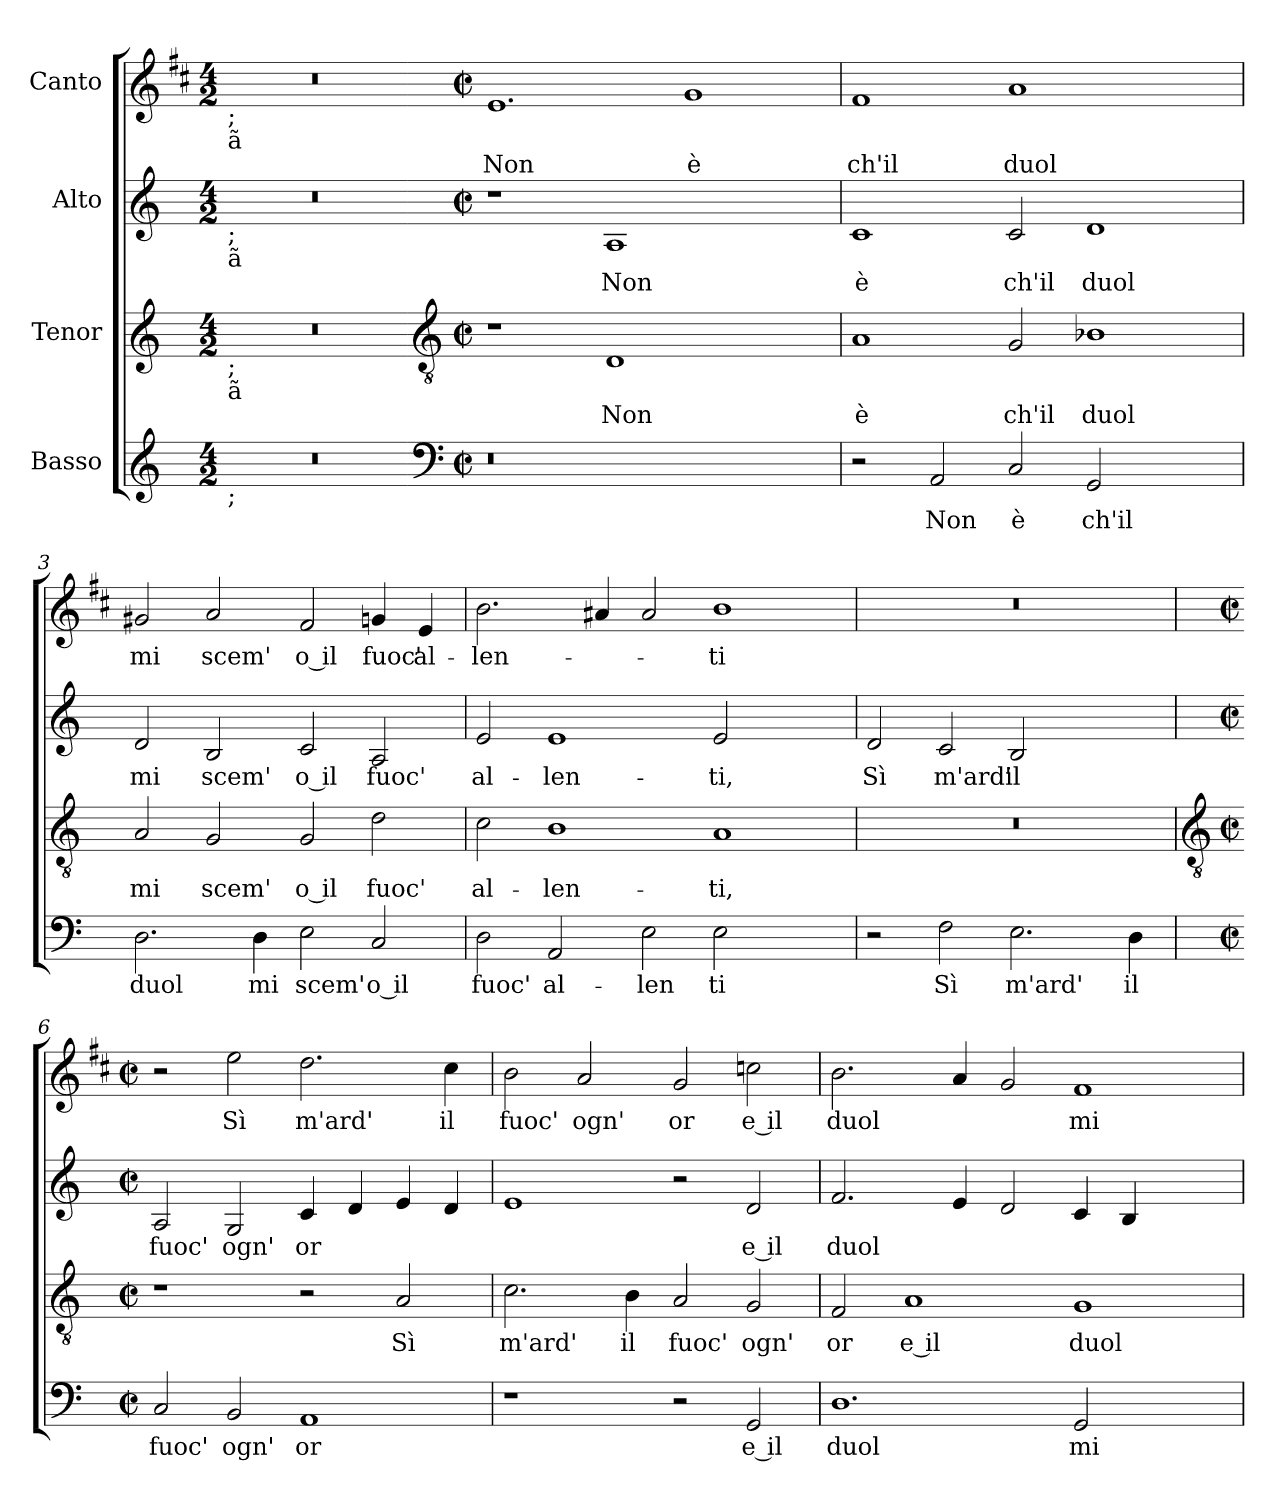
**kern	**text	**kern	**text	**kern	**text	**kern	**text
*part4	*part4	*part3	*part3	*part2	*part2	*part1	*part1
*staff4	*staff4	*staff3	*staff3	*staff2	*staff2	*staff1	*staff1
*I"Basso	*	*I"Tenor	*	*I"Alto	*	*I"Canto	*
*clefG2	*	*clefG2	*	*clefG2	*	*clefG2	*
*	*	*	*	*	*	*ITrd1c2	*
*k[]	*	*k[]	*	*k[]	*	*k[]	*
*C:	*	*C:	*	*C:	*	*C:	*
*M4/2	*	*M4/2	*	*M4/2	*	*M4/2	*
=	=	=	=	=	=	=	=
!	!	!	!	!	!	!LO:TX:b:t=;	!
!	!	!	!	!	!	!LO:TX:b:t=ã	!
!	!	!	!	!LO:TX:b:t=;	!	!	!
!	!	!	!	!LO:TX:b:t=ã	!	!	!
!	!	!LO:TX:b:t=;	!	!	!	!	!
!	!	!LO:TX:b:t=ã	!	!	!	!	!
!LO:TX:b:t=;	!	!	!	!	!	!	!
0r	.	0r	.	0r	.	0r	.
!!LO:LB:g=z
==1	=1	=1	=1	=1	=1	=1	=1
*clefF4	*	*clefGv2	*	*	*	*	*
*M4/2	*	*M4/2	*	*M4/2	*	*M4/2	*
*met(c|)	*	*met(c|)	*	*met(c|)	*	*met(c|)	*
!	!	!	!	!	!	!	!LO:LY:b
0r	.	1r	.	1r	.	1.d	Non
!	!	!	!LO:LY:b	!	!LO:LY:b	!	!
.	.	1D	Non	1A	Non	.	.
!	!	!	!	!	!	!	!LO:LY:b
.	.	.	.	.	.	1f	è
2ryy	.	2ryy	.	2ryy	.	.	.
=2	=2	=2	=2	=2	=2	=2	=2
!	!	!	!LO:LY:b	!	!LO:LY:b	!	!LO:LY:b
2r	.	1A	è	1c	è	1e	ch'il
!	!LO:LY:b	!	!	!	!	!	!
2AA	Non	.	.	.	.	.	.
!	!LO:LY:b	!	!LO:LY:b	!	!LO:LY:b	!	!LO:LY:b
2C	è	2G	ch'il	2c	ch'il	1g	duol
!	!LO:LY:b	!	!LO:LY:b	!	!LO:LY:b	!	!
2GG	ch'il	1B-X	duol	1d	duol	.	.
2ryy	.	.	.	.	.	2ryy	.
=3	=3	=3	=3	=3	=3	=3	=3
!	!LO:LY:b	!	!LO:LY:b	!	!LO:LY:b	!	!LO:LY:b
2.D	duol	2A	mi	2d	mi	2f#X	mi
!	!	!	!LO:LY:b	!	!LO:LY:b	!	!LO:LY:b
.	.	2G	scem'	2B	scem'	2g	scem'
!	!LO:LY:b	!	!	!	!	!	!
4D	mi	.	.	.	.	.	.
!	!LO:LY:b	!	!LO:LY:b	!	!LO:LY:b	!	!LO:LY:b
2E	scem'	2G	o il	2c	o il	2e	o il
!	!LO:LY:b	!	!LO:LY:b	!	!LO:LY:b	!	!LO:LY:b
2C	o il	2d	fuoc'	2A	fuoc'	4fn	fuoc'
!	!	!	!	!	!	!	!LO:LY:b
.	.	.	.	.	.	4d	al-
=4	=4	=4	=4	=4	=4	=4	=4
!	!LO:LY:b	!	!LO:LY:b	!	!LO:LY:b	!	!LO:LY:b
2D	fuoc'	2c	al-	2e	al-	2.a	-len-
!	!LO:LY:b	!	!LO:LY:b	!	!LO:LY:b	!	!
2AA	al-	1B	-len-	1e	-len-	.	.
.	.	.	.	.	.	4g#	.
!	!LO:LY:b	!	!	!	!	!	!
2E	-len	.	.	.	.	2g#	.
!	!LO:LY:b	!	!LO:LY:b	!	!LO:LY:b	!	!LO:LY:b
2E	ti	1A	-ti,	2e	-ti,	1a	-ti
2ryy	.	.	.	2ryy	.	.	.
=5	=5	=5	=5	=5	=5	=5	=5
!	!	!	!	!	!LO:LY:b	!	!
2r	.	0r	.	2d	Sì	0r	.
!	!LO:LY:b	!	!	!	!LO:LY:b	!	!
2F	Sì	.	.	2c	m'ard'	.	.
!	!LO:LY:b	!	!	!	!LO:LY:b	!	!
2.E	m'ard'	.	.	2B	il	.	.
.	.	.	.	2ryy	.	.	.
!	!LO:LY:b	!	!	!	!	!	!
4D	il	.	.	.	.	.	.
!!LO:LB:g=z
=6	=6	=6	=6	=6	=6	=6	=6
*	*	*clefGv2	*	*	*	*	*
*M4/2	*	*M4/2	*	*M4/2	*	*M4/2	*
*met(c|)	*	*met(c|)	*	*met(c|)	*	*met(c|)	*
!	!LO:LY:b	!	!	!	!LO:LY:b	!	!
2C	fuoc'	1r	.	2A	fuoc'	2r	.
!	!LO:LY:b	!	!	!	!LO:LY:b	!	!LO:LY:b
2BB	ogn'	.	.	2G	ogn'	2dd	Sì
!	!LO:LY:b	!	!	!	!LO:LY:b	!	!LO:LY:b
1AA	or	2r	.	4c	or	2.cc	m'ard'
.	.	.	.	4d	.	.	.
!	!	!	!LO:LY:b	!	!	!	!
.	.	2A	Sì	4e	.	.	.
!	!	!	!	!	!	!	!LO:LY:b
.	.	.	.	4d	.	4b	il
=7	=7	=7	=7	=7	=7	=7	=7
!	!	!	!LO:LY:b	!	!	!	!LO:LY:b
1r	.	2.c	m'ard'	1e	.	2a	fuoc'
!	!	!	!	!	!	!	!LO:LY:b
.	.	.	.	.	.	2g	ogn'
!	!	!	!LO:LY:b	!	!	!	!
.	.	4B	il	.	.	.	.
!	!	!	!LO:LY:b	!	!	!	!LO:LY:b
2r	.	2A	fuoc'	2r	.	2f	or
!	!LO:LY:b	!	!LO:LY:b	!	!LO:LY:b	!	!LO:LY:b
2GG	e il	2G	ogn'	2d	e il	2b-	e il
=8	=8	=8	=8	=8	=8	=8	=8
!	!LO:LY:b	!	!LO:LY:b	!	!LO:LY:b	!	!LO:LY:b
1.D	duol	2F	or	2.f	duol	2.a	duol
!	!	!	!LO:LY:b	!	!	!	!
.	.	1A	e il	.	.	.	.
.	.	.	.	4e	.	4g	.
.	.	.	.	2d	.	2f	.
!	!LO:LY:b	!	!LO:LY:b	!	!	!	!LO:LY:b
2GG	mi	1G	duol	4c	.	1e	mi
.	.	.	.	4B	.	.	.
2ryy	.	.	.	2ryy	.	.	.
=	=	=	=	=	=	=	=
*-	*-	*-	*-	*-	*-	*-	*-
